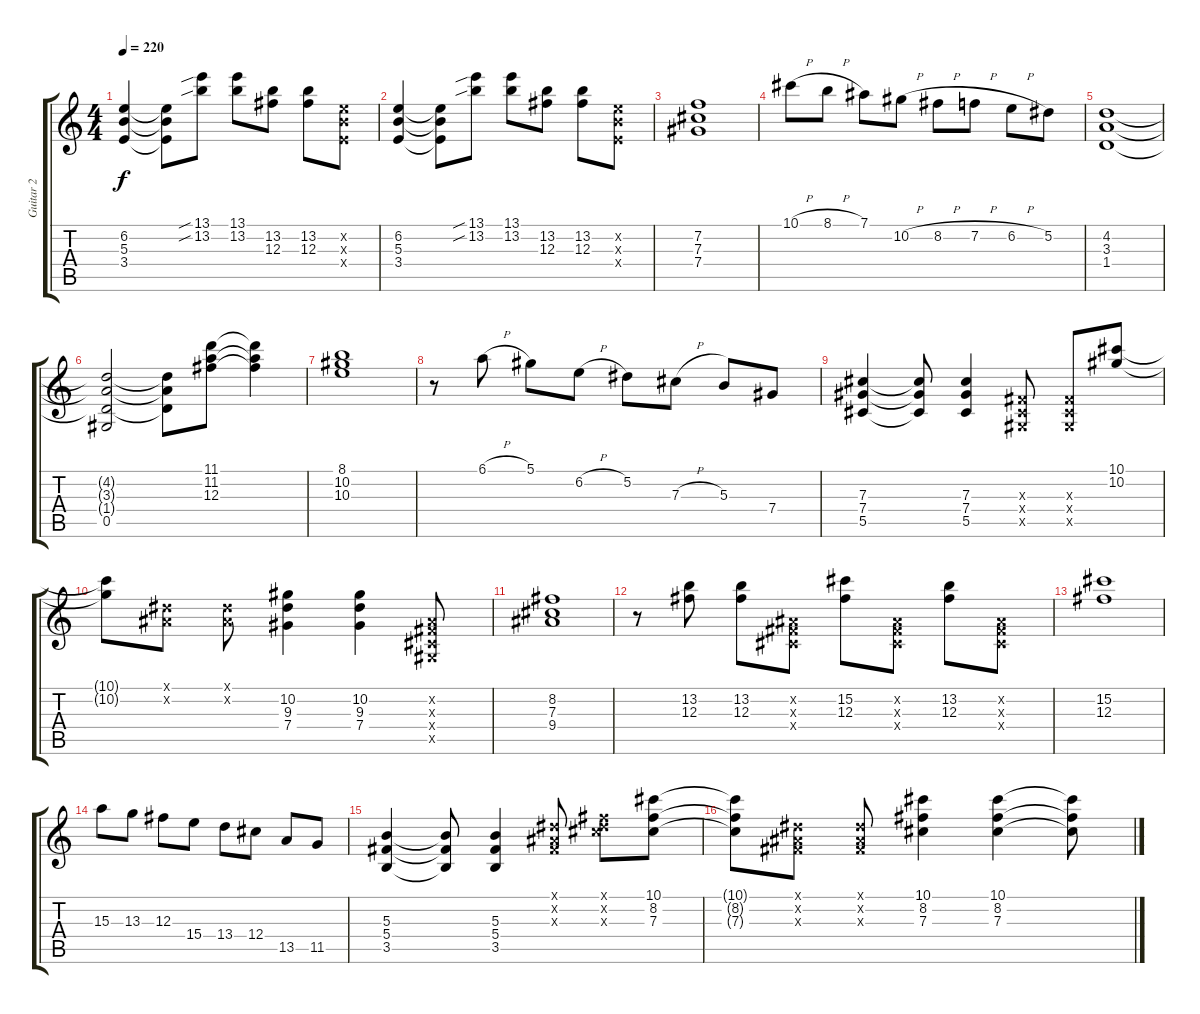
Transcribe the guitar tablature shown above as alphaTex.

\track ("Guitar 2" "Guitar 2") {instrument overdrivenguitar}
\staff {score tabs}
\tuning (Eb4 Bb3 Gb3 Db3 Ab2 Eb2) {hide}
\ts (4 4)
\tempo 220
\clef g2
\ks c
(6.2 5.3 3.4).4{dy f} (6.2{t} 5.3{t} 3.4{t}).8 (13.1{sib} 13.2{sib}).8 (13.1 13.2).8 (13.2 12.3).8 (13.2 12.3).8 (6.2{x} 5.3{x} 3.4{x}).8 |
(6.2 5.3 3.4).4 (6.2{t} 5.3{t} 3.4{t}).8 (13.1{sib} 13.2{sib}).8 (13.1 13.2).8 (13.2 12.3).8 (13.2 12.3).8 (6.2{x} 5.3{x} 3.4{x}).8 |
(7.2 7.3 7.4).1 |
10.1{h}.8 8.1{h}.8 7.1.8 10.2{h}.8 8.2{h}.8 7.2{h}.8 6.2{h}.8 5.2.8 |
(4.2 3.3 1.4).1 |
(4.2{t} 3.3{t} 1.4{t} 0.5).2 (4.2{t} 3.3{t} 1.4{t}).8 (11.1 11.2 12.3).8 (11.1{t} 11.2{t} 12.3{t}).4 |
(8.1 10.2 10.3).1 |
r.8 6.1{h}.8 5.1.8 6.2{h}.8 5.2.8 7.3{h}.8 5.3.8 7.4.8 |
(7.3 7.4 5.5).4 (7.3{t} 7.4{t} 5.5{t}).8 (7.3 7.4 5.5).4 (0.3{x} 0.4{x} 0.5{x}).8 (0.3{x} 0.4{x} 0.5{x}).8 (10.1 10.2).8 |
(10.1{t} 10.2{t}).8 (0.1{x} 0.2{x}).8 (0.1{x} 0.2{x}).8 (10.2 9.3 7.4).4 (10.2 9.3 7.4).4 (0.2{x} 0.3{x} 0.4{x} 0.5{x}).8 |
(8.2 7.3 9.4).1 |
r.8 (13.2 12.3).8 (13.2 12.3).8 (0.2{x} 0.3{x} 0.4{x}).8 (15.2 12.3).8 (0.2{x} 0.3{x} 0.4{x}).8 (13.2 12.3).8 (0.2{x} 0.3{x} 0.4{x}).8 |
(15.2 12.3).1 |
15.3.8 13.3.8 12.3.8 15.4.8 13.4.8 12.4.8 13.5.8 11.5.8 |
(5.3 5.4 3.5).4 (5.3{t} 5.4{t} 3.5{t}).8 (5.3 5.4 3.5).4 (0.1{x} 0.2{x} 0.3{x}).8 (0.1{x} 8.2{x} 7.3{x}).8 (10.1 8.2 7.3).8 |
(10.1{t} 8.2{t} 7.3{t}).8 (0.1{x} 0.2{x} 0.3{x}).8 (0.1{x} 0.2{x} 0.3{x}).8 (10.1 8.2 7.3).4 (10.1 8.2 7.3).4 (10.1{t} 8.2{t} 7.3{t}).8
